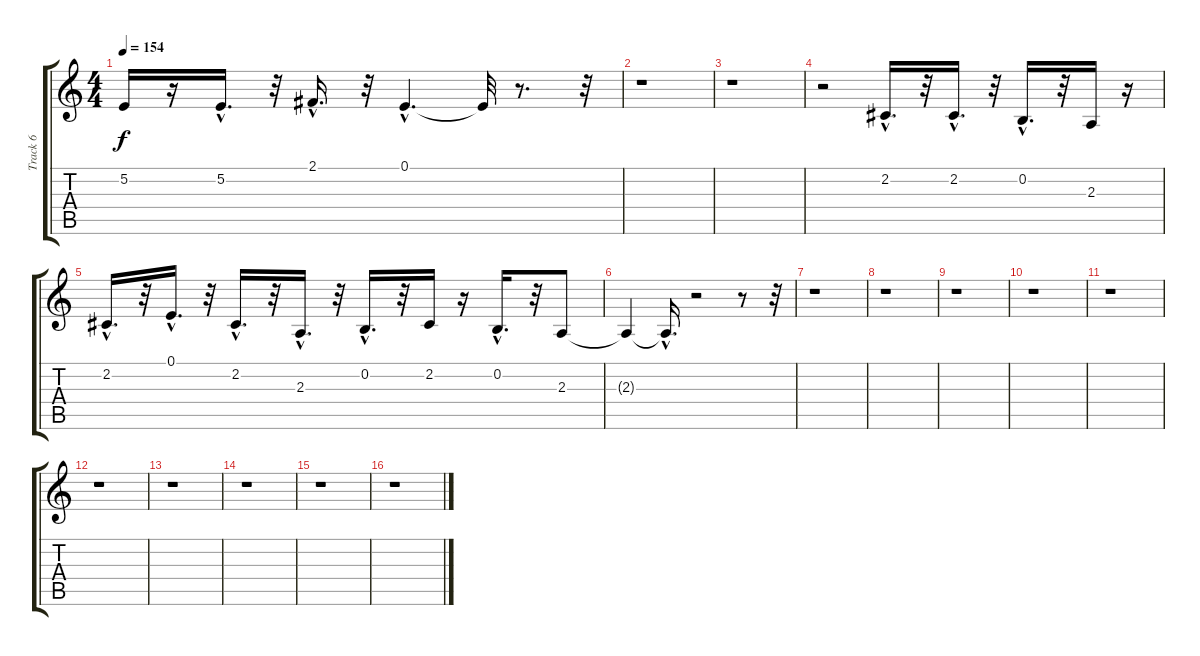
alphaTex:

\track ("Track 6" "Track 6") {instrument tenorsax}
\staff {score tabs}
\tuning (E4 B3 G3 D3 A2 E2) {hide}
\ts (4 4)
\tempo 154
\clef g2
\ks c
5.2.16{dy f} r.16 5.2{hac}.16{d} r.32 2.1{hac}.16{d} r.32 0.1{hac}.4{d} 0.1{t}.32 r.8{d} r.32 |
r.1 |
r.1 |
r.2 2.2{hac}.16{d} r.32 2.2{hac}.16{d} r.32 0.2{hac}.16{d} r.32 2.3.16 r.16 |
2.2{hac}.16{d} r.32 0.1{hac}.16{d} r.32 2.2{hac}.16{d} r.32 2.3{hac}.16{d} r.32 0.2{hac}.16{d} r.32 2.2.16 r.16 0.2{hac}.16{d} r.32 2.3.8 |
2.3{t}.4 2.3{hac t}.16{d} r.2 r.8 r.32 |
r.1 |
r.1 |
r.1 |
r.1 |
r.1 |
r.1 |
r.1 |
r.1 |
r.1 |
r.1
